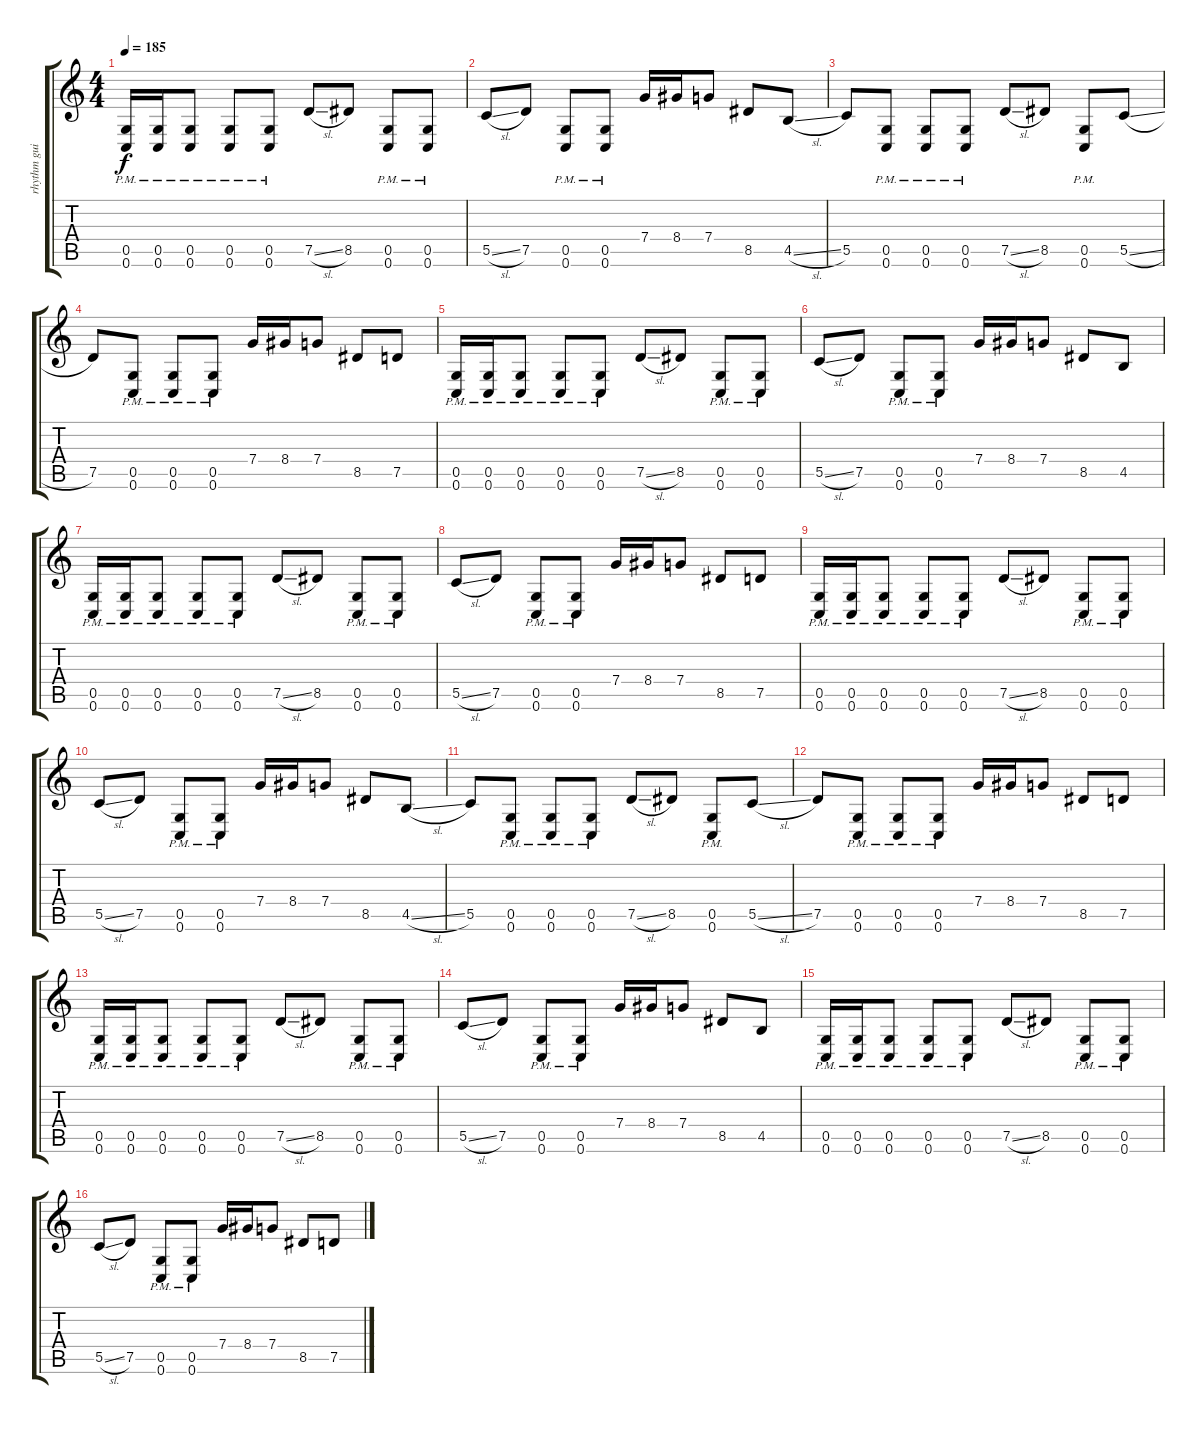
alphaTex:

\track ("rhythm guitar" "rhythm gui") {instrument distortionguitar}
\staff {score tabs}
\tuning (D4 A3 F3 C3 G2 C2) {hide}
\ts (4 4)
\tempo 185
\clef g2
\ks c
(0.5{pm} 0.6{pm}).16{dy f} (0.5{pm} 0.6{pm}).16 (0.5{pm} 0.6{pm}).8 (0.5{pm} 0.6{pm}).8 (0.5{pm} 0.6{pm}).8 7.5{sl}.8 8.5.8 (0.5{pm} 0.6{pm}).8 (0.5{pm} 0.6{pm}).8 |
5.5{sl}.8 7.5.8 (0.5{pm} 0.6{pm}).8 (0.5{pm} 0.6{pm}).8 7.4.16 8.4.16 7.4.8 8.5.8 4.5{sl}.8 |
5.5.8 (0.5{pm} 0.6{pm}).8 (0.5{pm} 0.6{pm}).8 (0.5{pm} 0.6{pm}).8 7.5{sl}.8 8.5.8 (0.5{pm} 0.6{pm}).8 5.5{sl}.8 |
7.5.8 (0.5{pm} 0.6{pm}).8 (0.5{pm} 0.6{pm}).8 (0.5{pm} 0.6{pm}).8 7.4.16 8.4.16 7.4.8 8.5.8 7.5.8 |
(0.5{pm} 0.6{pm}).16 (0.5{pm} 0.6{pm}).16 (0.5{pm} 0.6{pm}).8 (0.5{pm} 0.6{pm}).8 (0.5{pm} 0.6{pm}).8 7.5{sl}.8 8.5.8 (0.5{pm} 0.6{pm}).8 (0.5{pm} 0.6{pm}).8 |
5.5{sl}.8 7.5.8 (0.5{pm} 0.6{pm}).8 (0.5{pm} 0.6{pm}).8 7.4.16 8.4.16 7.4.8 8.5.8 4.5.8 |
(0.5{pm} 0.6{pm}).16 (0.5{pm} 0.6{pm}).16 (0.5{pm} 0.6{pm}).8 (0.5{pm} 0.6{pm}).8 (0.5{pm} 0.6{pm}).8 7.5{sl}.8 8.5.8 (0.5{pm} 0.6{pm}).8 (0.5{pm} 0.6{pm}).8 |
5.5{sl}.8 7.5.8 (0.5{pm} 0.6{pm}).8 (0.5{pm} 0.6{pm}).8 7.4.16 8.4.16 7.4.8 8.5.8 7.5.8 |
(0.5{pm} 0.6{pm}).16 (0.5{pm} 0.6{pm}).16 (0.5{pm} 0.6{pm}).8 (0.5{pm} 0.6{pm}).8 (0.5{pm} 0.6{pm}).8 7.5{sl}.8 8.5.8 (0.5{pm} 0.6{pm}).8 (0.5{pm} 0.6{pm}).8 |
5.5{sl}.8 7.5.8 (0.5{pm} 0.6{pm}).8 (0.5{pm} 0.6{pm}).8 7.4.16 8.4.16 7.4.8 8.5.8 4.5{sl}.8 |
5.5.8 (0.5{pm} 0.6{pm}).8 (0.5{pm} 0.6{pm}).8 (0.5{pm} 0.6{pm}).8 7.5{sl}.8 8.5.8 (0.5{pm} 0.6{pm}).8 5.5{sl}.8 |
7.5.8 (0.5{pm} 0.6{pm}).8 (0.5{pm} 0.6{pm}).8 (0.5{pm} 0.6{pm}).8 7.4.16 8.4.16 7.4.8 8.5.8 7.5.8 |
(0.5{pm} 0.6{pm}).16 (0.5{pm} 0.6{pm}).16 (0.5{pm} 0.6{pm}).8 (0.5{pm} 0.6{pm}).8 (0.5{pm} 0.6{pm}).8 7.5{sl}.8 8.5.8 (0.5{pm} 0.6{pm}).8 (0.5{pm} 0.6{pm}).8 |
5.5{sl}.8 7.5.8 (0.5{pm} 0.6{pm}).8 (0.5{pm} 0.6{pm}).8 7.4.16 8.4.16 7.4.8 8.5.8 4.5.8 |
(0.5{pm} 0.6{pm}).16 (0.5{pm} 0.6{pm}).16 (0.5{pm} 0.6{pm}).8 (0.5{pm} 0.6{pm}).8 (0.5{pm} 0.6{pm}).8 7.5{sl}.8 8.5.8 (0.5{pm} 0.6{pm}).8 (0.5{pm} 0.6{pm}).8 |
5.5{sl}.8 7.5.8 (0.5{pm} 0.6{pm}).8 (0.5{pm} 0.6{pm}).8 7.4.16 8.4.16 7.4.8 8.5.8 7.5.8
